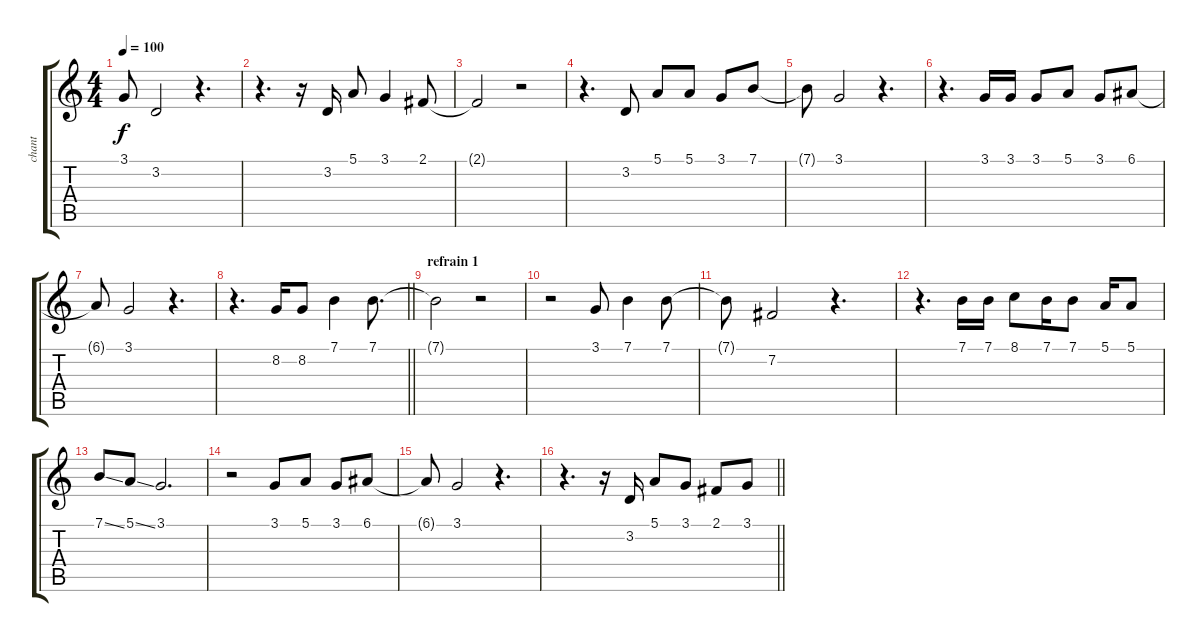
\track ("chant" "chant") {instrument oboe}
\staff {score tabs}
\tuning (E4 B3 G3 D3 A2 E2) {hide}
\ts (4 4)
\tempo 100
\clef g2
\ks c
3.1{t}.8{dy f} 3.2.2 r.4{d} |
r.4{d} r.16 3.2.16 5.1.8 3.1.4 2.1.8 |
2.1{t}.2 r.2 |
r.4{d} 3.2.8 5.1.8 5.1.8 3.1.8 7.1.8 |
7.1{t}.8 3.1.2 r.4{d} |
r.4{d} 3.1.16 3.1.16 3.1.8 5.1.8 3.1.8 6.1.8 |
6.1{t}.8 3.1.2 r.4{d} |
\barLineRight lightlight
r.4{d} 8.2.16 8.2.8 7.1.4 7.1.8{d} |
\section ("" "refrain 1")
7.1{t}.2 r.2 |
r.2 3.1.8 7.1.4 7.1.8 |
7.1{t}.8 7.2.2 r.4{d} |
r.4{d} 7.1.16 7.1.16 8.1.8 7.1.16 7.1.8 5.1.16 5.1.8 |
7.1{ss}.8 5.1{ss}.8 3.1.2{d} |
r.2 3.1.8 5.1.8 3.1.8 6.1.8 |
6.1{t}.8 3.1.2 r.4{d} |
\barLineRight lightlight
r.4{d} r.16 3.2.16 5.1.8 3.1.8 2.1.8 3.1.8
